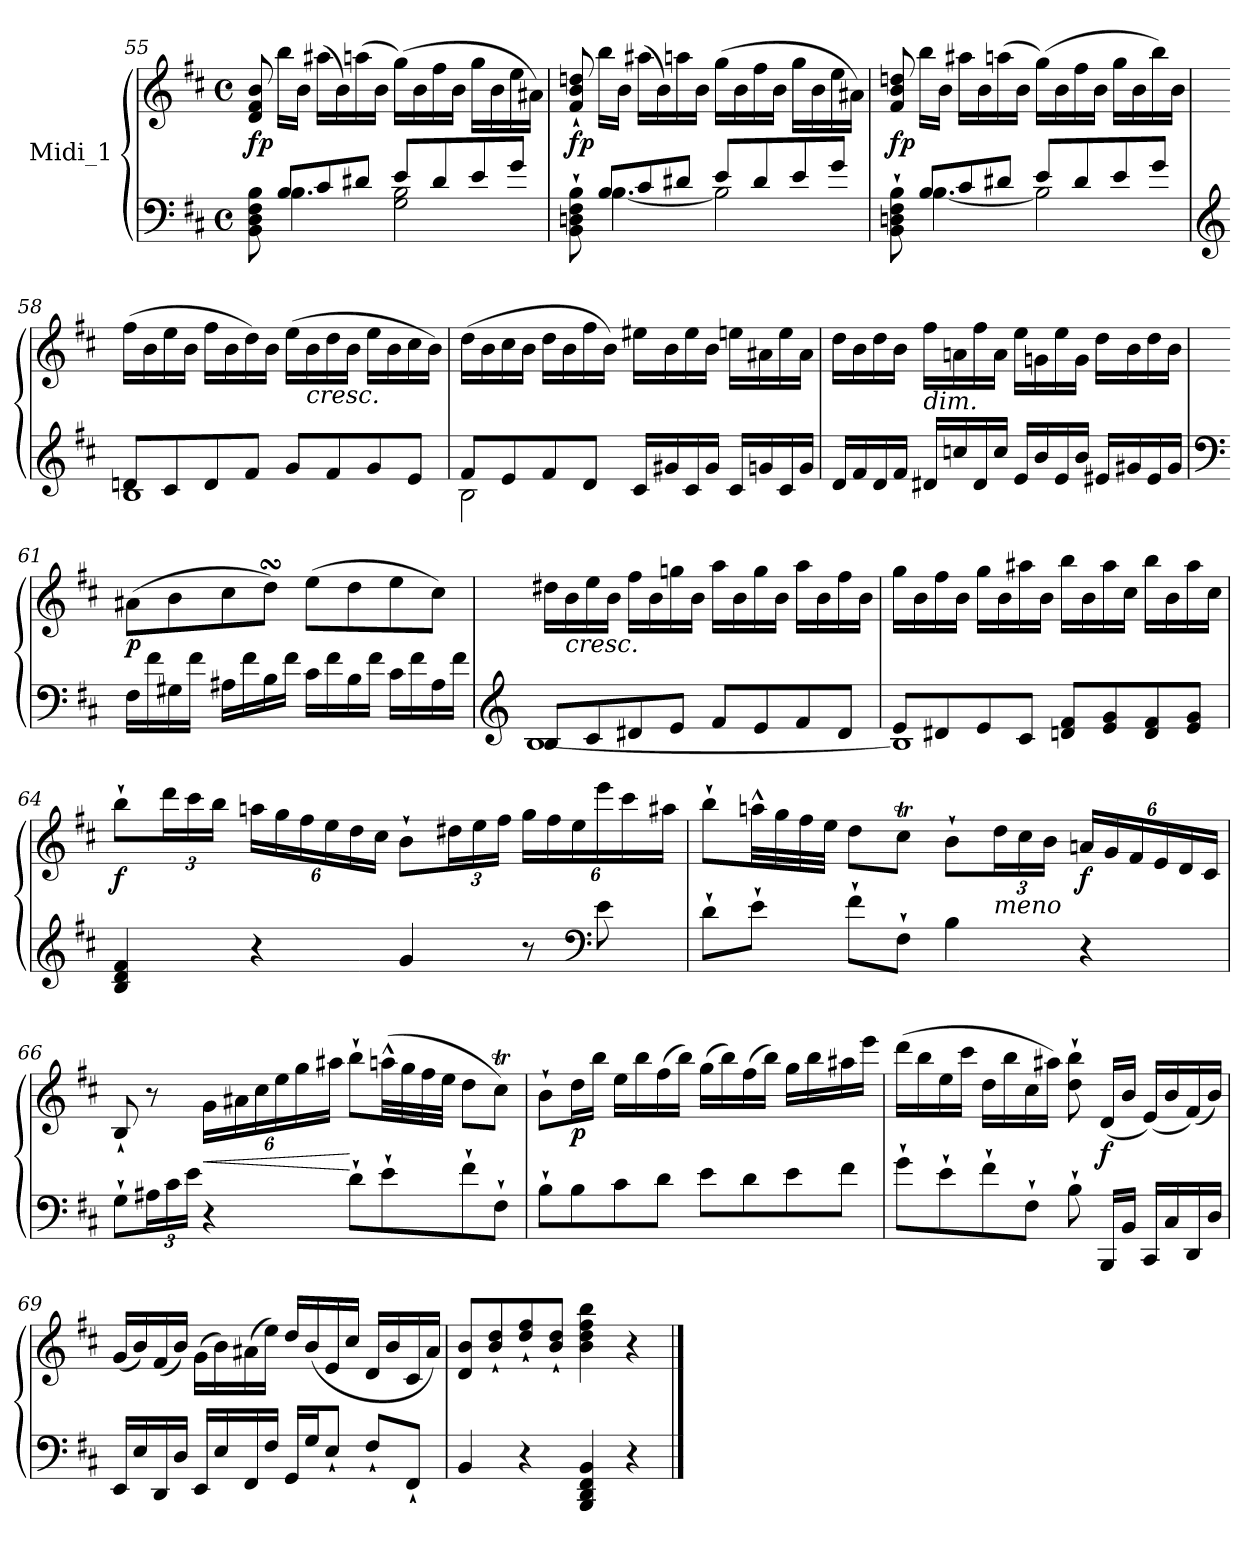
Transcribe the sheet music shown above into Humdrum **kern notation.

**kern	**kern	**dynam
*part1	*part1	*part1
*staff2	*staff1	*staff1/2
*I"Midi_1	*	*
!!LO:PB:g=z
*clefF4	*clefG2	*
*k[f#c#]	*k[f#c#]	*
*D:	*D:	*
*M4/4	*M4/4	*
*met(c)	*met(c)	*
=55	=55	=55
*^	*	*
!	!	!	!LO:DY:b
8BB\ 8D\ 8F#\ 8B\	8ryy	8d/ 8f#/ 8b/	fp
8B/L	4.B\	16bb\LL	.
.	.	16b\JJ	.
8c#/	.	(16aa#X\LL	.
.	.	16b\)	.
8d#X/J	.	(>16aan\	.
.	.	16b\JJ	.
8e/L	2G\ 2B\	(>16gg\LL)	.
.	.	16b\	.
8d#/	.	16ff#\	.
.	.	16b\JJ	.
8e/	.	16gg\LL	.
.	.	16b\	.
8g/J	.	16ee\	.
.	.	16a#X\JJ)	.
=56	=56	=56	=56
!	!	!	!LO:DY:b
8BB\` 8Dni\` 8F#\` 8B\`	8ryy	8f#/` 8b/` 8ddni/`	fp
8B/L	[4.B\	16bb\LL	.
.	.	16b\JJ	.
8c#/	.	(16aa#X\LL	.
.	.	16b\)	.
8d#X/J	.	16aan\	.
.	.	16b\JJ	.
8e/L	2B\]	(>16gg\LL	.
.	.	16b\	.
8d#/	.	16ff#\	.
.	.	16b\JJ	.
8e/	.	16gg\LL	.
.	.	16b\	.
8g/J	.	16ee\	.
.	.	16a#X\JJ)	.
!!LO:LB:g=z
=57	=57	=57	=57
!	!	!	!LO:DY:b
8BB\` 8Dni\` 8F#\` 8B\`	8ryy	8f#/ 8b/ 8ddni/	fp
8B/L	[4.B\	16bb\LL	.
.	.	16b\JJ	.
8c#/	.	16aa#X\LL	.
.	.	16b\	.
8d#X/J	.	(>16aan\	.
.	.	16b\JJ	.
8e/L	2B\]	(>16gg\LL)	.
.	.	16b\	.
8d#/	.	16ff#\	.
.	.	16b\JJ	.
8e/	.	16gg\LL	.
.	.	16b\	.
8g/J	.	16bb\)	.
.	.	16b\JJ	.
!!LO:LB:g=z
=58	=58	=58	=58
*clefG2	*	*	*
8dni/L	1B	(>16ff#\LL	.
.	.	16b\	.
8c#/	.	16ee\	.
.	.	16b\JJ	.
8d/	.	16ff#\LL	.
.	.	16b\	.
8f#/J	.	16dd\)	.
.	.	16b\JJ	.
8g/L	.	(>16ee\LL	.
!	!	!LO:TX:b:i:t=cresc.	!
.	.	16b\	.
8f#/	.	16dd\	.
.	.	16b\JJ	.
8g/	.	16ee\LL	.
.	.	16b\	.
8e/J	.	16cc#\	.
.	.	16b\JJ)	.
=59	=59	=59	=59
8f#/L	2B\	(>16dd\LL	.
.	.	16b\	.
8e/	.	16cc#\	.
.	.	16b\JJ	.
8f#/	.	16dd\LL	.
.	.	16b\	.
8d/J	.	16ff#\	.
.	.	16b\JJ)	.
16c#/LL	2ryy	16ee#X\LL	.
16g#X/	.	16b\	.
16c#/	.	16ee#\	.
16g#/JJ	.	16b\JJ	.
16c#/LL	.	16een\LL	.
16gn/	.	16a#X\	.
16c#/	.	16ee\	.
16g/JJ	.	16a#\JJ	.
!!LO:PB:g=z
=60	=60	=60	=60
16d/LL	2ryy	16dd\LL	.
16f#/	.	16b\	.
16d/	.	16dd\	.
16f#/JJ	.	16b\JJ	.
!LO:TX:a:i:t=dim.	!	!	!
16d#X/LL	.	16ff#\LL	.
16ccn/	.	16ani\	.
16d#/	.	16ff#\	.
16cc/JJ	.	16a\JJ	.
16e/LL	2ryy	16ee\LL	.
16b/	.	16gni\	.
16e/	.	16ee\	.
16b/JJ	.	16g\JJ	.
16e#X/LL	.	16dd\LL	.
16g#X/	.	16b\	.
16e#/	.	16dd\	.
16g#/JJ	.	16b\JJ	.
!!LO:LB:g=z
=61	=61	=61	=61
*clefF4	*	*	*
!	!	!	!LO:DY:b
16F#\LL	2ryy	(>8a#X\L	p
16f#\	.	.	.
16G#X\	.	8b\	.
16f#\JJ	.	.	.
16A#X\LL	.	8cc#\	.
16f#\	.	.	.
16B\	.	8ddsSSs\J)	.
16f#\JJ	.	.	.
16c#\LL	2ryy	(>8ee\L	.
16f#\	.	.	.
16B\	.	8dd\	.
16f#\JJ	.	.	.
16c#\LL	.	8ee\	.
16f#\	.	.	.
16A#\	.	8cc#\J)	.
16f#\JJ	.	.	.
=62	=62	=62	=62
*clefG2	*	*	*
8B/L	[1B	16dd#X\LL	.
!	!	!LO:TX:b:i:t=cresc.	!
.	.	16b\	.
8c#/	.	16ee\	.
.	.	16b\JJ	.
8d#X/	.	16ff#\LL	.
.	.	16b\	.
8e/J	.	16ggni\	.
.	.	16b\JJ	.
8f#/L	.	16aa\LL	.
.	.	16b\	.
8e/	.	16gg\	.
.	.	16b\JJ	.
8f#/	.	16aa\LL	.
.	.	16b\	.
8d#i/J	.	16ff#\	.
.	.	16b\JJ	.
!!LO:LB:g=z
=63	=63	=63	=63
8e/L	1B]	16gg\LL	.
.	.	16b\	.
8d#X/	.	16ff#\	.
.	.	16b\JJ	.
8e/	.	16gg\LL	.
.	.	16b\	.
8c#/J	.	16aa#X\	.
.	.	16b\JJ	.
8dn/ 8f#/L	.	16bb\LL	.
.	.	16b\	.
8e/ 8g/	.	16aa#\	.
.	.	16cc#\JJ	.
8d/ 8f#/	.	16bb\LL	.
.	.	16b\	.
8e/ 8g/J	.	16aa#\	.
.	.	16cc#\JJ	.
*v	*v	*	*
!!LO:LB:g=z
=64	=64	=64
!	!	!LO:DY:b
4B/ 4d/ 4f#/	8bb`\L	f
*	*Xbrackettup	*
.	24ddd\L	.
.	24ccc#\	.
.	24bb\JJ	.
4r	24aani\LL	.
.	24gg\	.
.	24ff#\	.
.	24ee\	.
.	24dd\	.
.	24cc#\JJ	.
4g/	8b`\L	.
.	24dd#X\L	.
.	24ee\	.
.	24ff#\JJ	.
8r	24gg\LL	.
.	24ff#\	.
.	24ee\	.
*clefF4	*	*
8e\	24eee\	.
.	24ccc#\	.
.	24aa#X\JJ	.
=65	=65	=65
8d`\L	8bb`\L	.
8e`\J	32aani^^\LL	.
.	32gg\	.
.	32ff#\	.
.	32ee\JJJ	.
8f#`\L	8dd\L	.
8F#`\J	8cc#t\J	.
4B\	8b`\L	.
!	!LO:TX:b:i:t=meno	!
.	24dd\L	.
.	24cc#\	.
.	24b\JJ	.
!	!	!LO:DY:b
4r	24ani/LL	f
.	24g/	.
.	24f#/	.
.	24e/	.
.	24d/	.
.	24c#/JJ	.
!!LO:LB:g=z
=66	=66	=66
8G`\L	8B`/	.
*Xbrackettup	*	*
24A#X\L	8r	.
24c#\	.	.
24e\JJ	.	.
!	!	!LO:HP:b
4r	24g\LL	<
.	24a#X\	.
.	24cc#\	.
.	24ee\	.
.	24gg\	.
.	24aa#X\JJ	.
8d`\L	8bb`\L	[
8e`\	(>32aan^^\LL	.
.	32gg\	.
.	32ff#\	.
.	32ee\JJJ	.
8f#`\	8dd\L	.
8F#`\J	8cc#t\J)	.
!!LO:LB:g=z
=67	=67	=67
8B`\L	8b`\L	.
!	!	!LO:DY:b
8B\	16dd\L	p
.	16bb\JJ	.
8c#\	16ee\LL	.
.	16bb\	.
8d\J	(>16ff#\	.
.	16bb\JJ)	.
8e\L	(>16gg\LL	.
.	16bb\)	.
8d\	(>16ff#\	.
.	16bb\JJ)	.
8e\	16gg\LL	.
.	16bb\	.
8f#\J	16aa#X\	.
.	16eee\JJ	.
=68	=68	=68
8g`\L	(>16ddd\LL	.
.	16bb\	.
8e`\	16ee\	.
.	16ccc#\JJ	.
8f#`\	16dd\LL	.
.	16bb\	.
8F#`\J	16cc#\	.
.	16aa#X\JJ)	.
8B`\	8dd\` 8bb\`	.
!	!	!LO:DY:b
16BBB/LL	(16d/LL	f
16BB/JJ	16b/JJ	.
16CC#/LL	(16e/LL)	.
16C#/	16b/	.
16DD/	(16f#/)	.
16D/JJ	16b/JJ)	.
=69	=69	=69
16EE/LL	(16g/LL	.
16E/	16b/)	.
16DD/	(16f#/	.
16D/JJ	16b/JJ)	.
16EE/LL	(>16g\LL	.
16E/	16b\)	.
16FF#/	(16a#X\	.
16F#/JJ	16ee\JJ)	.
16GG/LL	16dd/LL	.
16G/J	(16b/	.
8E`/J	16e/	.
.	16cc#/JJ	.
8F#`/L	16d/LL	.
.	16b/	.
8FF#`/J	16c#/	.
.	16a#i/JJ)	.
!!LO:LB:g=z
=70	=70	=70
4BB/	8d/ 8b/L	.
.	8b/` 8dd/`	.
4r	8dd/` 8ff#/`	.
.	8b/` 8dd/`J	.
4BBB/ 4DD/ 4FF#/ 4BB/	4b\ 4dd\ 4ff#\ 4bb\	.
4r	4r	.
==	==	==
*-	*-	*-
